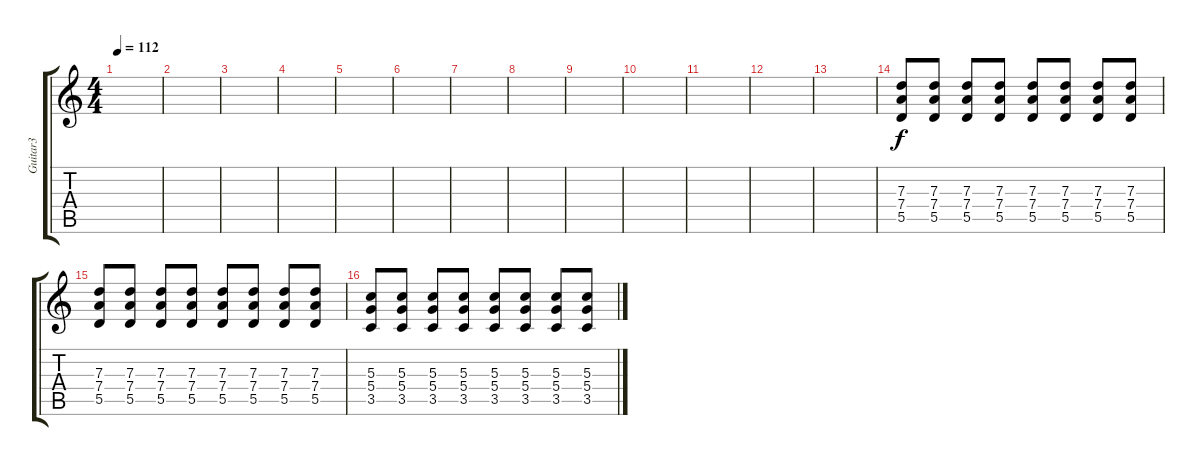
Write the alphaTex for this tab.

\track ("Guitar3" "Guitar3") {instrument overdrivenguitar}
\staff {score tabs}
\tuning (E4 B3 G3 D3 A2 E2) {hide}
\ts (4 4)
\tempo 112
\clef g2
\ks c
|
|
|
|
|
|
|
|
|
|
|
|
|
(7.3 7.4 5.5).8 (7.3 7.4 5.5).8 (7.3 7.4 5.5).8 (7.3 7.4 5.5).8 (7.3 7.4 5.5).8 (7.3 7.4 5.5).8 (7.3 7.4 5.5).8 (7.3 7.4 5.5).8 |
(7.3 7.4 5.5).8 (7.3 7.4 5.5).8 (7.3 7.4 5.5).8 (7.3 7.4 5.5).8 (7.3 7.4 5.5).8 (7.3 7.4 5.5).8 (7.3 7.4 5.5).8 (7.3 7.4 5.5).8 |
(5.3 5.4 3.5).8 (5.3 5.4 3.5).8 (5.3 5.4 3.5).8 (5.3 5.4 3.5).8 (5.3 5.4 3.5).8 (5.3 5.4 3.5).8 (5.3 5.4 3.5).8 (5.3 5.4 3.5).8
